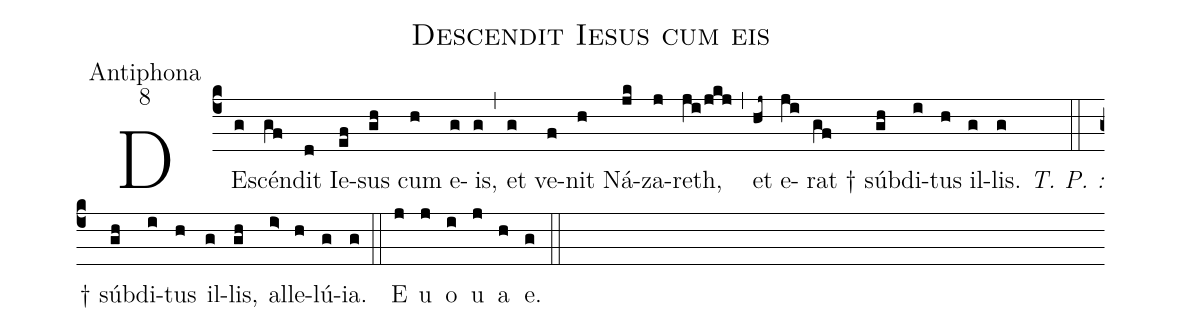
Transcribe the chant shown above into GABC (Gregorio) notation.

name:Descendit Iesus cum eis;
office-part:Antiphona;
mode:8;
%%
(c4) DE(g)scén(gf)dit(d) Ie(ef)sus(gh) cum(h) e(g)is,(g) (,) et(g) ve(f)nit(h) Ná(jk)za(j)reth,(ji/jkj) (,) et(hj~) e(ji)rat(gf) † súb(gh)di(i)tus(h) il(g)lis.(g) <i>T. P. :</i>(::) † súb(gh)di(i)tus(h) il(g)lis,(gh) al(i>)le(h)lú(g)ia.(g) (::) E(j) u(j) o(i) u(j) a(h) e.(g) (::)
